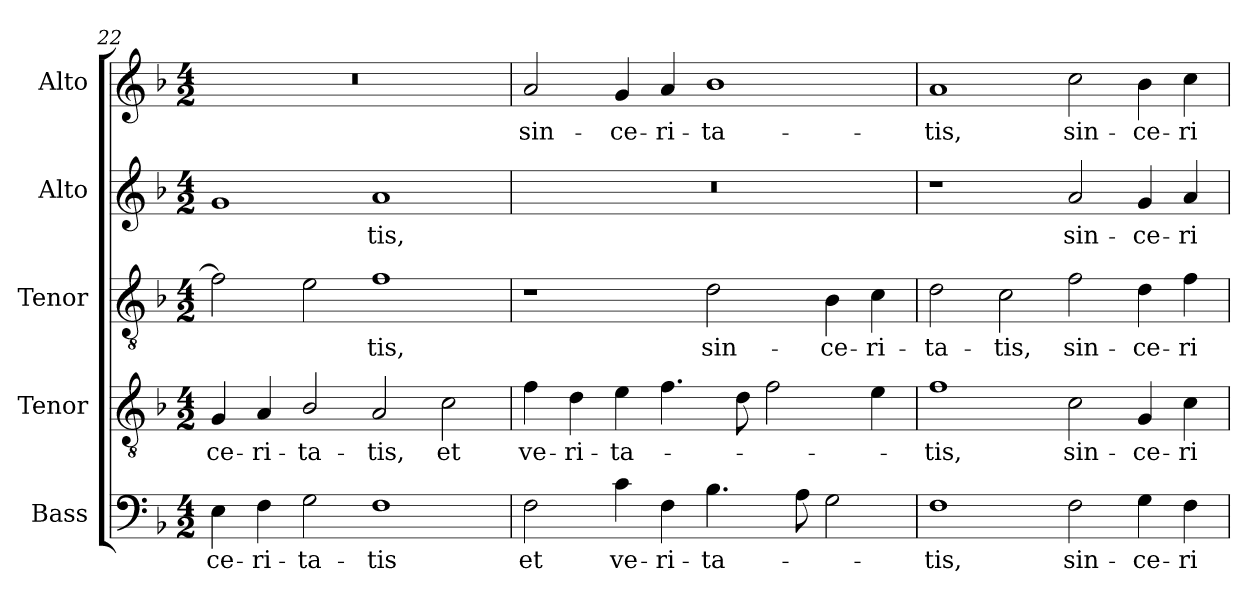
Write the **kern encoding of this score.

**kern	**text	**kern	**text	**kern	**text	**kern	**text	**kern	**text
*part5	*part5	*part4	*part4	*part3	*part3	*part2	*part2	*part1	*part1
*staff5	*staff5	*staff4	*staff4	*staff3	*staff3	*staff2	*staff2	*staff1	*staff1
*I"Bass	*	*I"Tenor	*	*I"Tenor	*	*I"Alto	*	*I"Alto	*
*I'B.	*	*I'T.	*	*I'T.	*	*I'A.	*	*I'A.	*
*clefF4	*	*clefGv2	*	*clefGv2	*	*clefG2	*	*clefG2	*
*	*	*ITrd7c12	*	*ITrd7c12	*	*	*	*	*
*k[b-]	*	*k[b-]	*	*k[b-]	*	*k[b-]	*	*k[b-]	*
*F:	*	*F:	*	*F:	*	*F:	*	*F:	*
*M4/2	*	*M4/2	*	*M4/2	*	*M4/2	*	*M4/2	*
=22	=22	=22	=22	=22	=22	=22	=22	=22	=22
!	!LO:LY:b:color=#000000	!	!	!	!	!	!	!	!
!	!	!	!LO:LY:b:color=#000000	!	!	!	!	!LO:N:vis=1	!
4Ei\	-ce-	4GGi/	-ce-	2Fi\]	.	1gi	.	0r	.
!	!LO:LY:b:color=#000000	!	!	!	!	!	!	!	!
!	!	!	!LO:LY:b:color=#000000	!	!	!	!	!	!
4Fi\	-ri-	4AAi/	-ri-	.	.	.	.	.	.
!	!LO:LY:b:color=#000000	!	!	!	!	!	!	!	!
!	!	!	!LO:LY:b:color=#000000	!	!	!	!	!	!
2Gi\	-ta-	2BB-i/	-ta-	2Ei\	.	.	.	.	.
!	!LO:LY:b:color=#000000	!	!	!	!	!	!	!	!
!	!	!	!LO:LY:b:color=#000000	!	!	!	!	!	!
!	!	!	!	!	!LO:LY:b:color=#000000	!	!	!	!
!	!	!	!	!	!	!	!LO:LY:b:color=#000000	!	!
1Fi	-tis	2AAi/	-tis,	1Fi	-tis,	1ai	-tis,	.	.
!	!	!	!LO:LY:b:color=#000000	!	!	!	!	!	!
.	.	2Ci\	et	.	.	.	.	.	.
!!LO:LB:g=z
=23	=23	=23	=23	=23	=23	=23	=23	=23	=23
!	!LO:LY:b:color=#000000	!	!	!	!	!	!	!	!
!	!	!	!LO:LY:b:color=#000000	!	!	!LO:N:vis=1	!	!	!
!	!	!	!	!	!	!	!	!	!LO:LY:b:color=#000000
2Fi\	et	4Fi\	ve-	1r	.	0r	.	2ai/	sin-
!	!	!	!LO:LY:b:color=#000000	!	!	!	!	!	!
.	.	4Di\	-ri-	.	.	.	.	.	.
!	!LO:LY:b:color=#000000	!	!	!	!	!	!	!	!
!	!	!	!LO:LY:b:color=#000000	!	!	!	!	!	!
!	!	!	!	!	!	!	!	!	!LO:LY:b:color=#000000
4ci\	ve-	4Ei\	-ta-	.	.	.	.	4gi/	-ce-
!	!LO:LY:b:color=#000000	!	!	!	!	!	!	!	!
!	!	!	!	!	!	!	!	!	!LO:LY:b:color=#000000
4Fi\	-ri-	4.Fi\	.	.	.	.	.	4ai/	-ri-
!	!LO:LY:b:color=#000000	!	!	!	!	!	!	!	!
!	!	!	!	!	!LO:LY:b:color=#000000	!	!	!	!
!	!	!	!	!	!	!	!	!	!LO:LY:b:color=#000000
4.B-i\	-ta-	.	.	2Di\	sin-	.	.	1b-i	-ta-
.	.	8Di\	.	.	.	.	.	.	.
.	.	2Fi\	.	.	.	.	.	.	.
8Ai\	.	.	.	.	.	.	.	.	.
!	!	!	!	!	!LO:LY:b:color=#000000	!	!	!	!
2Gi\	.	.	.	4BB-i\	-ce-	.	.	.	.
!	!	!	!	!	!LO:LY:b:color=#000000	!	!	!	!
.	.	4Ei\	.	4Ci\	-ri-	.	.	.	.
=24	=24	=24	=24	=24	=24	=24	=24	=24	=24
!	!LO:LY:b:color=#000000	!	!	!	!	!	!	!	!
!	!	!	!LO:LY:b:color=#000000	!	!	!	!	!	!
!	!	!	!	!	!LO:LY:b:color=#000000	!	!	!	!
!	!	!	!	!	!	!	!	!	!LO:LY:b:color=#000000
1Fi	-tis,	1Fi	-tis,	2Di\	-ta-	1r	.	1ai	-tis,
!	!	!	!	!	!LO:LY:b:color=#000000	!	!	!	!
.	.	.	.	2Ci\	-tis,	.	.	.	.
!	!LO:LY:b:color=#000000	!	!	!	!	!	!	!	!
!	!	!	!LO:LY:b:color=#000000	!	!	!	!	!	!
!	!	!	!	!	!LO:LY:b:color=#000000	!	!	!	!
!	!	!	!	!	!	!	!LO:LY:b:color=#000000	!	!
!	!	!	!	!	!	!	!	!	!LO:LY:b:color=#000000
2Fi\	sin-	2Ci\	sin-	2Fi\	sin-	2ai/	sin-	2cci\	sin-
!	!LO:LY:b:color=#000000	!	!	!	!	!	!	!	!
!	!	!	!LO:LY:b:color=#000000	!	!	!	!	!	!
!	!	!	!	!	!LO:LY:b:color=#000000	!	!	!	!
!	!	!	!	!	!	!	!LO:LY:b:color=#000000	!	!
!	!	!	!	!	!	!	!	!	!LO:LY:b:color=#000000
4Gi\	-ce-	4GGi/	-ce-	4Di\	-ce-	4gi/	-ce-	4b-i\	-ce-
!	!LO:LY:b:color=#000000	!	!	!	!	!	!	!	!
!	!	!	!LO:LY:b:color=#000000	!	!	!	!	!	!
!	!	!	!	!	!LO:LY:b:color=#000000	!	!	!	!
!	!	!	!	!	!	!	!LO:LY:b:color=#000000	!	!
!	!	!	!	!	!	!	!	!	!LO:LY:b:color=#000000
4Fi\	-ri-	4Ci\	-ri-	4Fi\	-ri-	4ai/	-ri-	4cci\	-ri-
=	=	=	=	=	=	=	=	=	=
*-	*-	*-	*-	*-	*-	*-	*-	*-	*-
